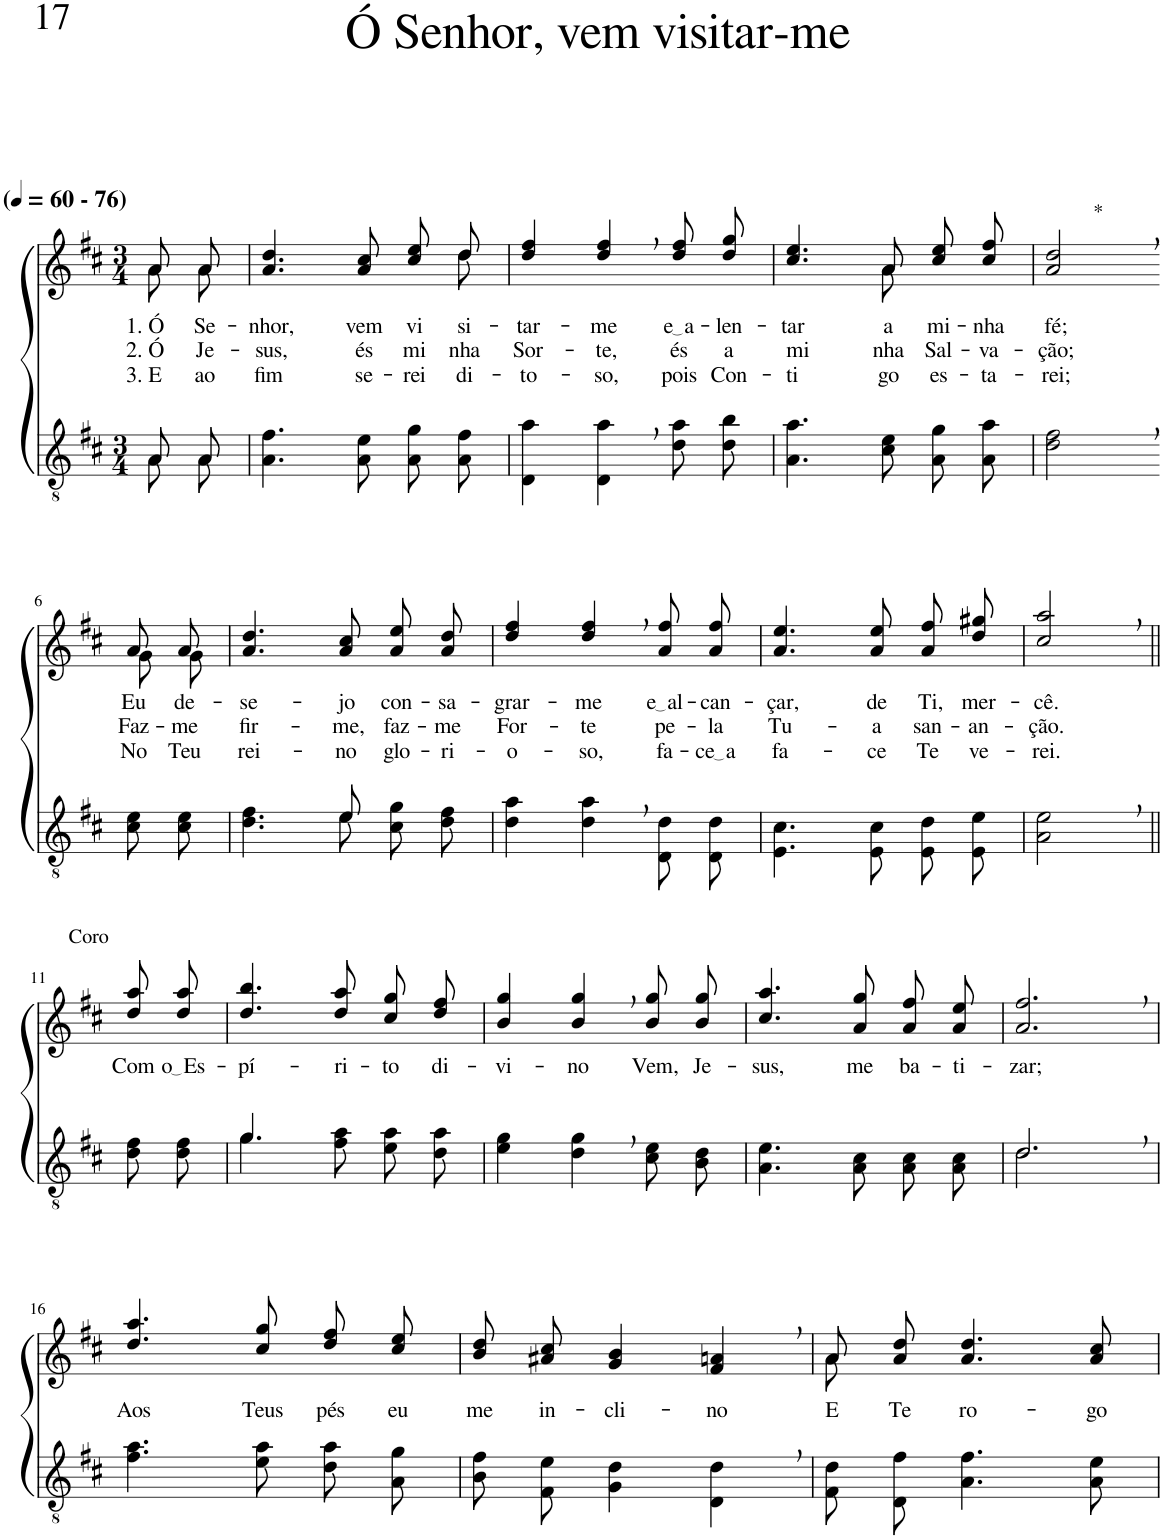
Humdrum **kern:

**kern	**kern	**text	**text	**text
*part2	*part1	*part1	*part1	*part1
*staff2	*staff1	*staff1	*staff1	*staff1
*I"Parte III e IV	*I"Parte I e II	*	*	*
*clefGv2	*clefG2	*	*	*
*Trd4c7	*Trd4c7	*	*	*
*k[f#c#]	*k[f#c#]	*	*	*
*M3/4	*M3/4	*	*	*
*MM60	*MM60	*	*	*
=1	=1	=1	=1	=1
*^	*^	*	*	*
!	!	!LO:TX:a:B:t=(	!	!	!	!
!	!	!LO:TX:a:B:t=- 76)	!	!	!	!
!	!	!	!	!LO:LY:b	!LO:LY:b	!LO:LY:b
8A/L	8A\L	8a/L	8a\L	1. Ó	2. Ó	3. E
!	!	!	!	!LO:LY:b	!LO:LY:b	!LO:LY:b
8A/J	8A\J	8a/J	8a\J	Se-	Je-	ao
=2	=2	=2	=2	=2	=2	=2
!	!	!	!	!LO:LY:b	!LO:LY:b	!LO:LY:b
*v	*v	*	*	*	*	*
4.A\ 4.f#\	2ryy	4.a/ 4.dd/	-nhor,	-sus,	fim
!	!	!	!LO:LY:b	!LO:LY:b	!LO:LY:b
8A\ 8e\	.	8a/ 8cc#/	vem	és	se-
!	!	!	!LO:LY:b	!LO:LY:b	!LO:LY:b
8A\ 8g\L	8ryy	8cc#\ 8ee\L	vi-	mi-	-rei
!	!	!	!LO:LY:b	!LO:LY:b	!LO:LY:b
8A\ 8f#\J	8dd\	8dd\J	-si-	-nha	di-
=3	=3	=3	=3	=3	=3
!	!	!	!LO:LY:b	!LO:LY:b	!LO:LY:b
*	*v	*v	*	*	*
4D\ 4a\	4dd/ 4ff#/	-tar-	Sor-	-to-
!	!	!LO:LY:b	!LO:LY:b	!LO:LY:b
4D\, 4a\,	4dd/, 4ff#/,	-me	-te,	-so,
!	!	!LO:LY:b	!LO:LY:b	!LO:LY:b
8d\ 8a\L	8dd\ 8ff#\L	e a	és	pois
!	!	!LO:LY:b	!LO:LY:b	!LO:LY:b
8d\ 8b\J	8dd\ 8gg\J	-len-	a	Con-
=4	=4	=4	=4	=4
!	!	!LO:LY:b	!LO:LY:b	!LO:LY:b
*	*^	*	*	*
4.A\ 4.a\	4.cc#/ 4.ee/	4.ryy	-tar	mi-	-ti-
!	!	!	!LO:LY:b	!LO:LY:b	!LO:LY:b
8c#\ 8e\	8a/	8a\	a	-nha	-go
!	!	!	!LO:LY:b	!LO:LY:b	!LO:LY:b
8A\ 8g\L	8cc#\ 8ee\L	4ryy	mi-	Sal-	es-
!	!	!	!LO:LY:b	!LO:LY:b	!LO:LY:b
8A\ 8a\J	8cc#\ 8ff#\J	.	-nha	-va-	-ta-
*	*v	*v	*	*	*
=5	=5	=5	=5	=5
!	!LO:TX:a:t=*	!	!	!
!	!	!LO:LY:b	!LO:LY:b	!LO:LY:b
2d\, 2f#\,	2a/, 2dd/,	fé;	-ção;	-rei;
!!LO:LB:g=z
=6-	=6-	=6-	=6-	=6-
*	*^	*	*	*
!	!	!	!LO:LY:b	!LO:LY:b	!LO:LY:b
8c#\ 8e\L	8a/L	8g\L	-Eu	Faz-	-No
!	!	!	!LO:LY:b	!LO:LY:b	!LO:LY:b
8c#\ 8e\J	8a/J	8g\J	de-	-me	Teu
=7	=7	=7	=7	=7	=7
*^	*	*	*	*	*
!	!	!	!	!LO:LY:b	!LO:LY:b	!LO:LY:b
*	*	*v	*v	*	*	*
4.ryy	4.d\ 4.f#\	4.a/ 4.dd/	-se-	fir-	rei-
!	!	!	!LO:LY:b	!LO:LY:b	!LO:LY:b
8e/	8e\	8a/ 8cc#/	-jo	-me,	-no
!	!	!	!LO:LY:b	!LO:LY:b	!LO:LY:b
4ryy	8c#\ 8g\L	8a\ 8ee\L	con-	faz-	glo-
!	!	!	!LO:LY:b	!LO:LY:b	!LO:LY:b
.	8d\ 8f#\J	8a\ 8dd\J	-sa-	-me	-ri-
=8	=8	=8	=8	=8	=8
!	!	!	!LO:LY:b	!LO:LY:b	!LO:LY:b
*v	*v	*	*	*	*
4d\ 4a\	4dd/ 4ff#/	-grar-	For-	-o-
!	!	!LO:LY:b	!LO:LY:b	!LO:LY:b
4d\, 4a\,	4dd/, 4ff#/,	-me	-te	-so,
!	!	!LO:LY:b	!LO:LY:b	!LO:LY:b
8D/ 8d/L	8a\ 8ff#\L	e al	pe-	fa-
!	!	!LO:LY:b	!LO:LY:b	!LO:LY:b
8D/ 8d/J	8a\ 8ff#\J	-can-	-la	ce a
=9	=9	=9	=9	=9
!	!	!LO:LY:b	!LO:LY:b	!LO:LY:b
4.E\ 4.c#\	4.a/ 4.ee/	-çar,	Tu-	fa-
!	!	!LO:LY:b	!LO:LY:b	!LO:LY:b
8E\ 8c#\	8a/ 8ee/	de	-a	-ce
!	!	!LO:LY:b	!LO:LY:b	!LO:LY:b
8E/ 8d/L	8a\ 8ff#\L	Ti,	san-	Te
!	!	!LO:LY:b	!LO:LY:b	!LO:LY:b
8E/ 8e/J	8dd\ 8gg#X\J	mer-	-an-	ve-
=10	=10	=10	=10	=10
!	!	!LO:LY:b	!LO:LY:b	!LO:LY:b
2A\, 2e\,	2cc#/, 2aa/,	-cê.	-ção.	-rei.
!!LO:LB:g=z
=11||	=11||	=11||	=11||	=11||
!	!LO:TX:a:t=Coro	!	!	!
!	!	!LO:LY:b	!	!
8d\ 8f#\L	8dd\ 8aa\L	Com	.	.
!	!	!LO:LY:b	!	!
8d\ 8f#\J	8dd\ 8aa\J	o Es	.	.
=12	=12	=12	=12	=12
*^	*	*	*	*
!	!	!	!LO:LY:b	!	!
4.g/	4.g\	4.dd/ 4.bb/	-pí-	.	.
!	!	!	!LO:LY:b	!	!
4.ryy	8f#\ 8a\	8dd/ 8aa/	-ri-	.	.
!	!	!	!LO:LY:b	!	!
.	8e\ 8a\L	8cc#\ 8gg\L	-to	.	.
!	!	!	!LO:LY:b	!	!
.	8d\ 8a\J	8dd\ 8ff#\J	di-	.	.
=13	=13	=13	=13	=13	=13
!	!	!	!LO:LY:b	!	!
*v	*v	*	*	*	*
4e\ 4g\	4b/ 4gg/	-vi-	.	.
!	!	!LO:LY:b	!	!
4d\, 4g\,	4b/, 4gg/,	-no	.	.
!	!	!LO:LY:b	!	!
8c#\ 8e\L	8b\ 8gg\L	Vem,	.	.
!	!	!LO:LY:b	!	!
8B\ 8d\J	8b\ 8gg\J	Je-	.	.
=14	=14	=14	=14	=14
!	!	!LO:LY:b	!	!
4.A\ 4.e\	4.cc#/ 4.aa/	-sus,	.	.
!	!	!LO:LY:b	!	!
8A\ 8c#\	8a/ 8gg/	me	.	.
!	!	!LO:LY:b	!	!
8A\ 8c#\L	8a\ 8ff#\L	ba-	.	.
!	!	!LO:LY:b	!	!
8A\ 8c#\J	8a\ 8ee\J	-ti-	.	.
=15	=15	=15	=15	=15
*^	*	*	*	*
!	!	!	!LO:LY:b	!	!
2.d,/	2.d\	2.a/, 2.ff#/,	-zar;	.	.
!!LO:LB:g=z
=16	=16	=16	=16	=16	=16
!	!	!	!LO:LY:b	!	!
*v	*v	*	*	*	*
4.f#\ 4.a\	4.dd/ 4.aa/	Aos	.	.
!	!	!LO:LY:b	!	!
8e\ 8a\	8cc#/ 8gg/	Teus	.	.
!	!	!LO:LY:b	!	!
8d\ 8a\L	8dd\ 8ff#\L	pés	.	.
!	!	!LO:LY:b	!	!
8A\ 8g\J	8cc#\ 8ee\J	eu	.	.
=17	=17	=17	=17	=17
!	!	!LO:LY:b	!	!
8B\ 8f#\L	8b\ 8dd\L	me	.	.
!	!	!LO:LY:b	!	!
8F#\ 8e\J	8a#X\ 8cc#\J	in-	.	.
!	!	!LO:LY:b	!	!
4G\ 4d\	4g/ 4b/	-cli-	.	.
!	!	!LO:LY:b	!	!
4D\, 4d\,	4f#/, 4an/,	-no	.	.
=18	=18	=18	=18	=18
*	*^	*	*	*
!	!	!	!LO:LY:b	!	!
8F#\ 8d\L	8a\L	8a\	E	.	.
!	!	!	!LO:LY:b	!	!
8D\ 8f#\J	8a\ 8dd\J	2ryy	Te	.	.
!	!	!	!LO:LY:b	!	!
4.A\ 4.f#\	4.a/ 4.dd/	.	ro-	.	.
!	!	!	!LO:LY:b	!	!
8A\ 8e\	8a/ 8cc#/	8ryy	-go	.	.
*	*v	*v	*	*	*
=	=	=	=	=
*-	*-	*-	*-	*-
